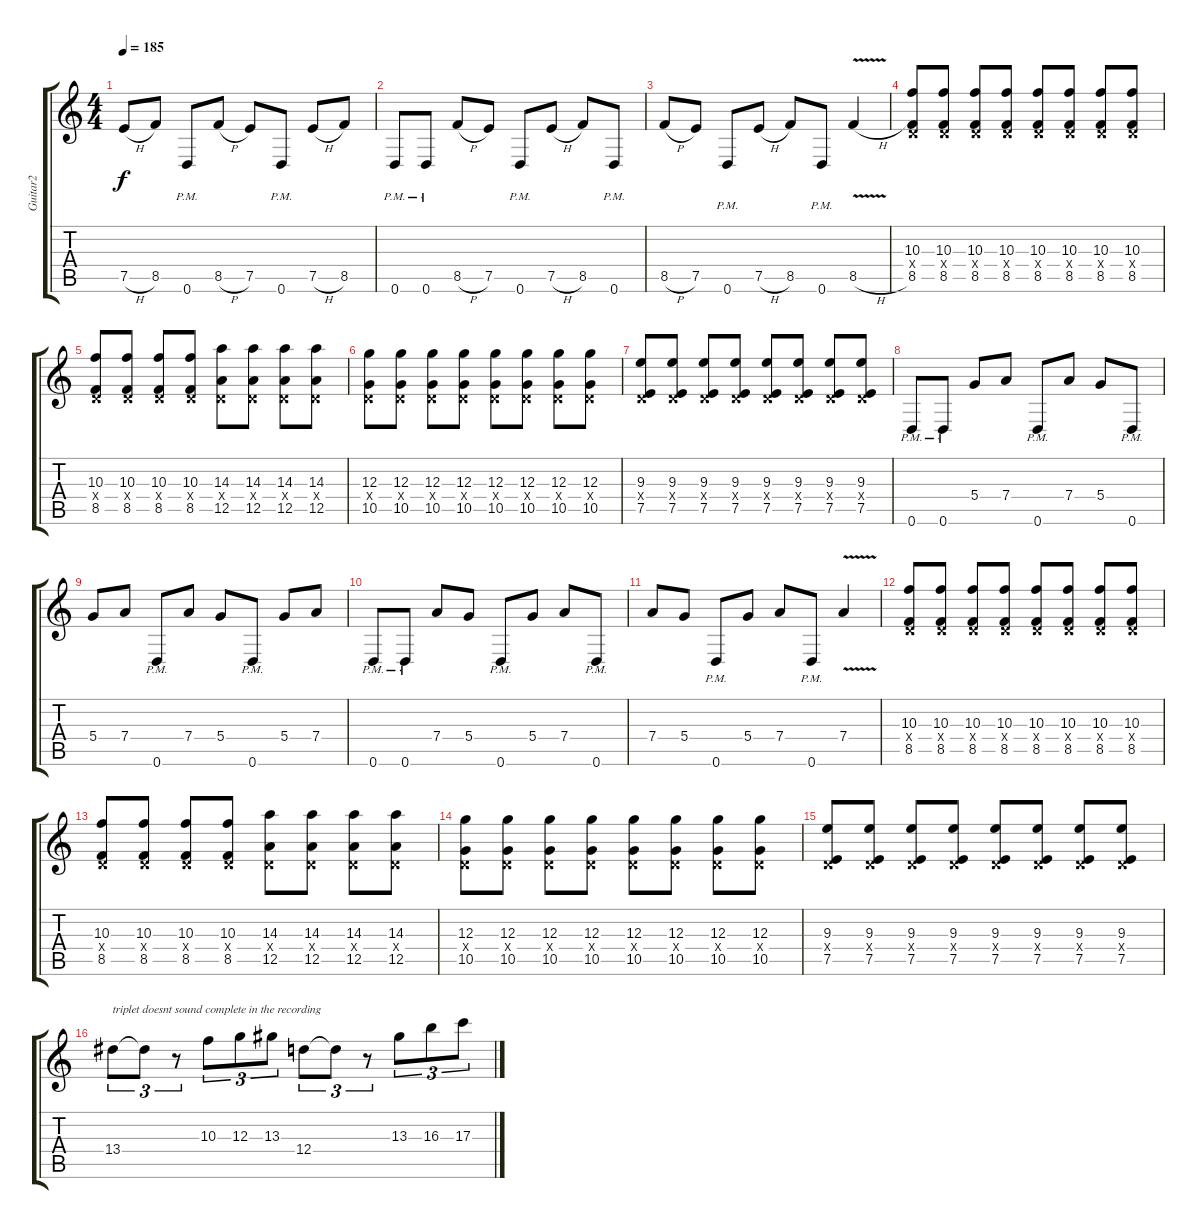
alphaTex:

\track ("Guitar2" "Guitar2") {instrument distortionguitar}
\staff {score tabs}
\tuning (E4 B3 G3 D3 A2 D2) {hide}
\ts (4 4)
\tempo 185
\clef g2
\ks c
7.5{h}.8{dy f} 8.5.8 0.6{pm}.8 8.5{h}.8 7.5.8 0.6{pm}.8 7.5{h}.8 8.5.8 |
0.6{pm}.8 0.6{pm}.8 8.5{h}.8 7.5.8 0.6{pm}.8 7.5{h}.8 8.5.8 0.6{pm}.8 |
8.5{h}.8 7.5.8 0.6{pm}.8 7.5{h}.8 8.5.8 0.6{pm}.8 8.5{v h}.4 |
(10.3 0.4{x} 8.5).8 (10.3 0.4{x} 8.5).8 (10.3 0.4{x} 8.5).8 (10.3 0.4{x} 8.5).8 (10.3 0.4{x} 8.5).8 (10.3 0.4{x} 8.5).8 (10.3 0.4{x} 8.5).8 (10.3 0.4{x} 8.5).8 |
(10.3 0.4{x} 8.5).8 (10.3 0.4{x} 8.5).8 (10.3 0.4{x} 8.5).8 (10.3 0.4{x} 8.5).8 (14.3 0.4{x} 12.5).8 (14.3 0.4{x} 12.5).8 (14.3 0.4{x} 12.5).8 (14.3 0.4{x} 12.5).8 |
(12.3 0.4{x} 10.5).8 (12.3 0.4{x} 10.5).8 (12.3 0.4{x} 10.5).8 (12.3 0.4{x} 10.5).8 (12.3 0.4{x} 10.5).8 (12.3 0.4{x} 10.5).8 (12.3 0.4{x} 10.5).8 (12.3 0.4{x} 10.5).8 |
(9.3 0.4{x} 7.5).8 (9.3 0.4{x} 7.5).8 (9.3 0.4{x} 7.5).8 (9.3 0.4{x} 7.5).8 (9.3 0.4{x} 7.5).8 (9.3 0.4{x} 7.5).8 (9.3 0.4{x} 7.5).8 (9.3 0.4{x} 7.5).8 |
0.6{pm}.8 0.6{pm}.8 5.4.8 7.4.8 0.6{pm}.8 7.4.8 5.4.8 0.6{pm}.8 |
5.4.8 7.4.8 0.6{pm}.8 7.4.8 5.4.8 0.6{pm}.8 5.4.8 7.4.8 |
0.6{pm}.8 0.6{pm}.8 7.4.8 5.4.8 0.6{pm}.8 5.4.8 7.4.8 0.6{pm}.8 |
7.4.8 5.4.8 0.6{pm}.8 5.4.8 7.4.8 0.6{pm}.8 7.4{v}.4 |
(10.3 0.4{x} 8.5).8 (10.3 0.4{x} 8.5).8 (10.3 0.4{x} 8.5).8 (10.3 0.4{x} 8.5).8 (10.3 0.4{x} 8.5).8 (10.3 0.4{x} 8.5).8 (10.3 0.4{x} 8.5).8 (10.3 0.4{x} 8.5).8 |
(10.3 0.4{x} 8.5).8 (10.3 0.4{x} 8.5).8 (10.3 0.4{x} 8.5).8 (10.3 0.4{x} 8.5).8 (14.3 0.4{x} 12.5).8 (14.3 0.4{x} 12.5).8 (14.3 0.4{x} 12.5).8 (14.3 0.4{x} 12.5).8 |
(12.3 0.4{x} 10.5).8 (12.3 0.4{x} 10.5).8 (12.3 0.4{x} 10.5).8 (12.3 0.4{x} 10.5).8 (12.3 0.4{x} 10.5).8 (12.3 0.4{x} 10.5).8 (12.3 0.4{x} 10.5).8 (12.3 0.4{x} 10.5).8 |
(9.3 0.4{x} 7.5).8 (9.3 0.4{x} 7.5).8 (9.3 0.4{x} 7.5).8 (9.3 0.4{x} 7.5).8 (9.3 0.4{x} 7.5).8 (9.3 0.4{x} 7.5).8 (9.3 0.4{x} 7.5).8 (9.3 0.4{x} 7.5).8 |
13.4.8{tu (3 2) txt "triplet doesnt sound complete in the recording"} 13.4{t}.8{tu (3 2)} r.8{tu (3 2)} 10.3.8{tu (3 2)} 12.3.8{tu (3 2)} 13.3.8{tu (3 2)} 12.4.8{tu (3 2)} 12.4{t}.8{tu (3 2)} r.8{tu (3 2)} 13.3.8{tu (3 2)} 16.3.8{tu (3 2)} 17.3.8{tu (3 2)}
